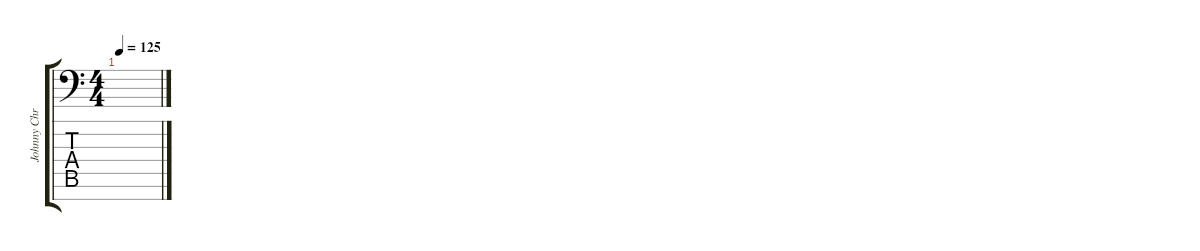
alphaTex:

\track ("Johnny Christ" "Johnny Chr") {instrument overdrivenguitar}
\staff {score tabs}
\tuning (G2 D2 A1 D1 C-1 C-1 C-1) {hide}
\ts (4 4)
\tempo 125
\clef f4
\ks c
